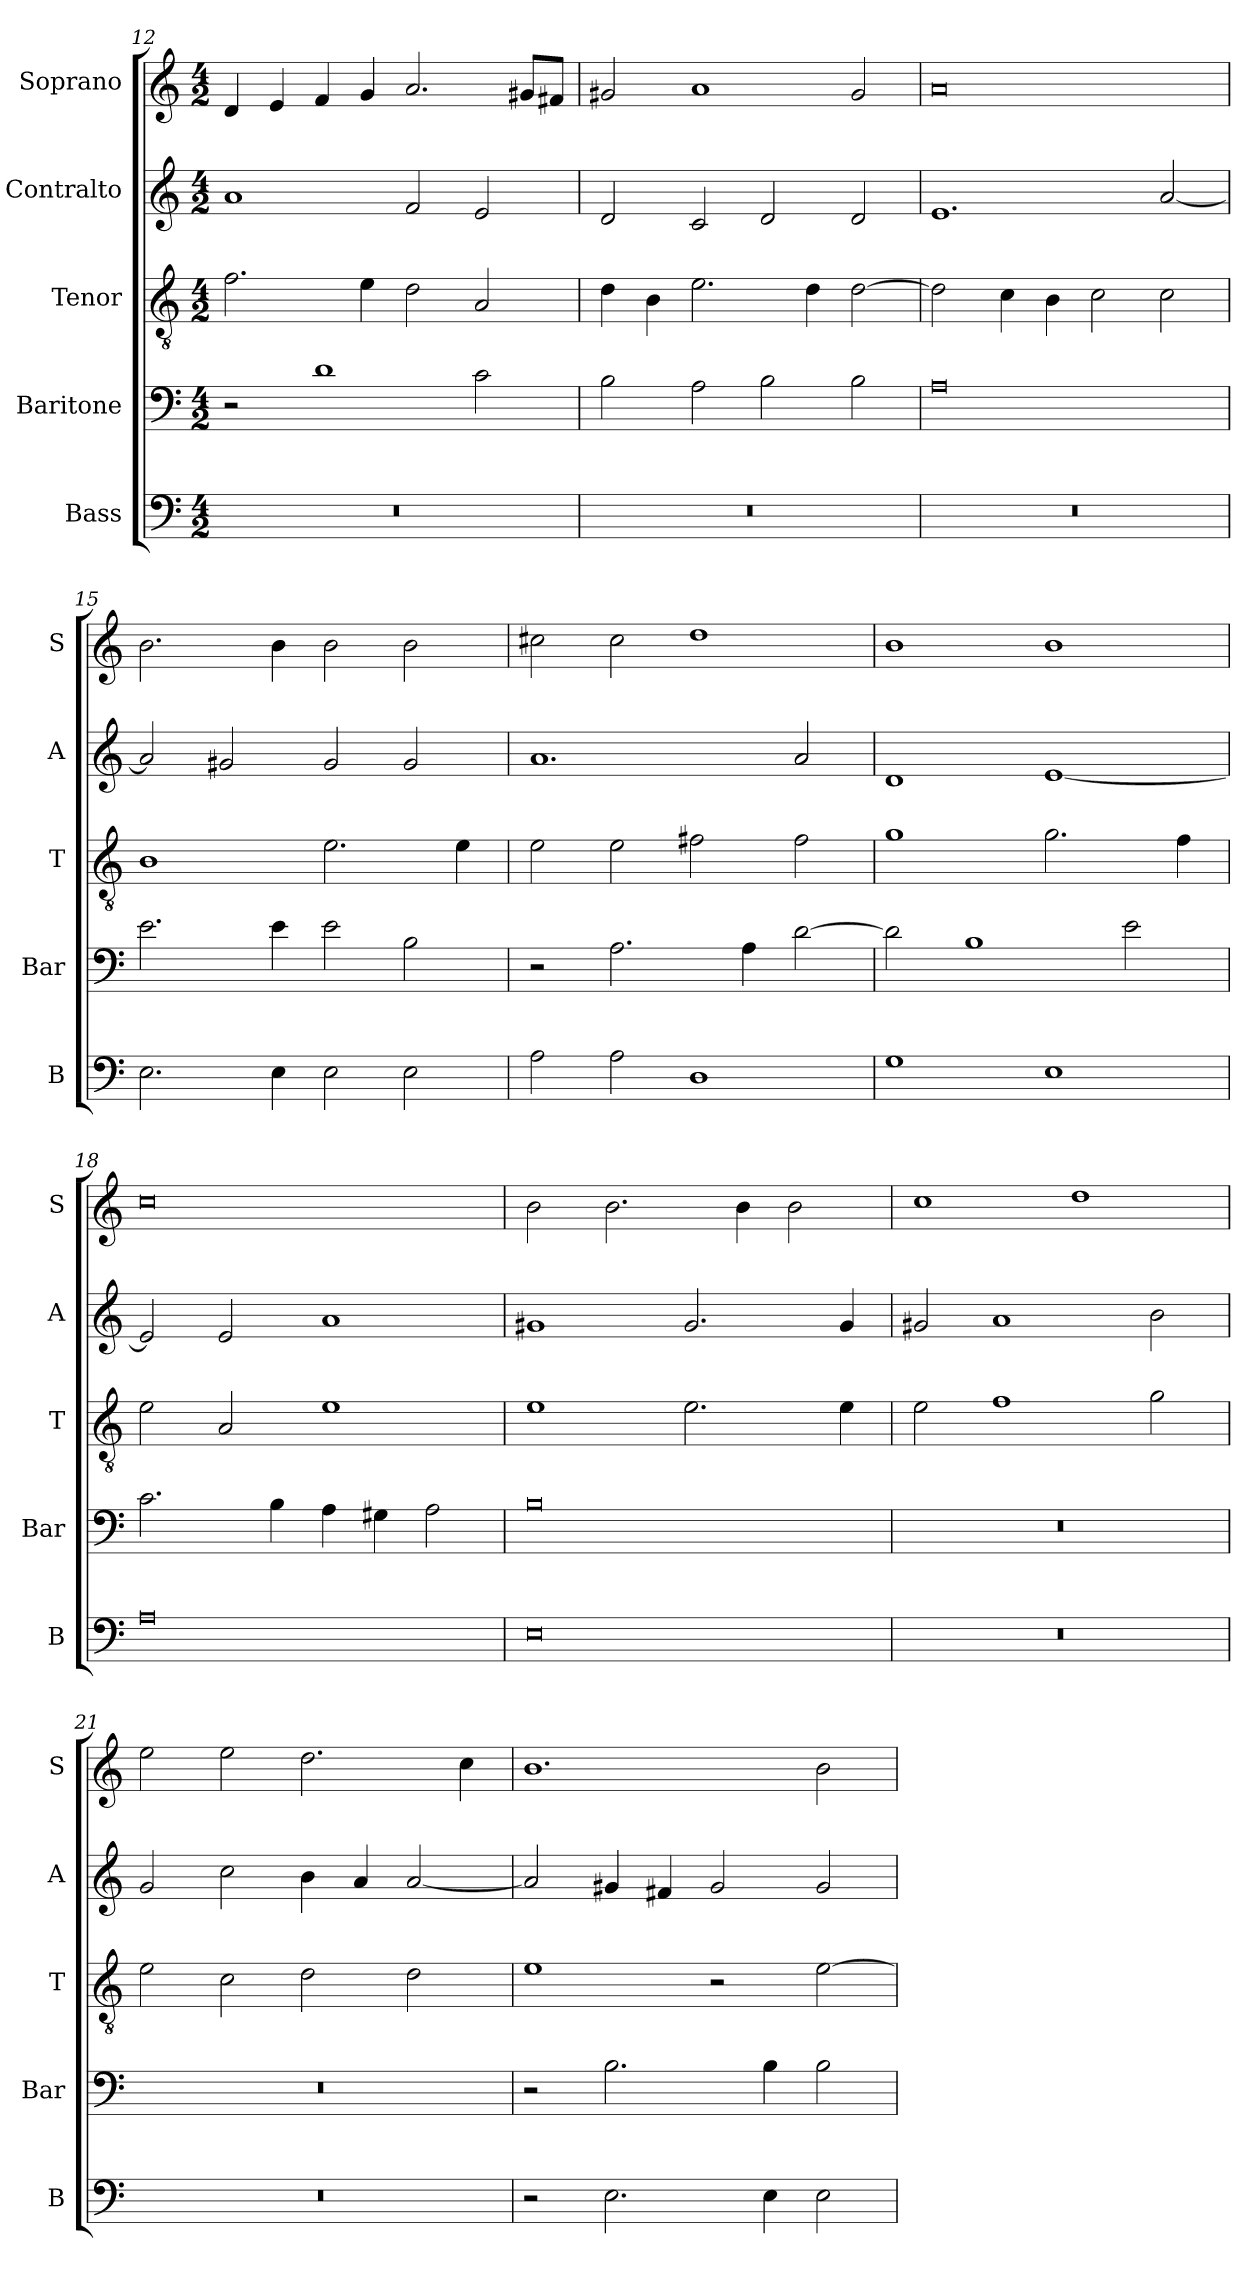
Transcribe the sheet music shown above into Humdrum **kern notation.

**kern	**kern	**kern	**kern	**kern
*part5	*part4	*part3	*part2	*part1
*staff5	*staff4	*staff3	*staff2	*staff1
*I"Bass	*I"Baritone	*I"Tenor	*I"Contralto	*I"Soprano
*I'B	*I'Bar	*I'T	*I'A	*I'S
*clefF4	*clefF4	*clefGv2	*clefG2	*clefG2
*k[]	*k[]	*k[]	*k[]	*k[]
*A:aeo	*A:aeo	*A:aeo	*A:aeo	*A:aeo
*M4/2	*M4/2	*M4/2	*M4/2	*M4/2
=12	=12	=12	=12	=12
0r	2r	2.f	1a	4d
.	.	.	.	4e
.	1d	.	.	4f
.	.	4e	.	4g
.	.	2d	2f	2.a
.	2c	2A	2e	.
.	.	.	.	8g#X/L
.	.	.	.	8f#X/J
=13	=13	=13	=13	=13
0r	2B	4d	2d	2g#X
.	.	4B	.	.
.	2A	2.e	2c	1a
.	2B	.	2d	.
.	.	4d	.	.
.	2B	[2d	2d	2g#
=14	=14	=14	=14	=14
0r	0A	2d]	1.e	0a
.	.	4c	.	.
.	.	4B	.	.
.	.	2c	.	.
.	.	2c	[2a	.
=15	=15	=15	=15	=15
2.E	2.e	1B	2a]	2.b
.	.	.	2g#X	.
4E	4e	.	.	4b
2E	2e	2.e	2g#	2b
2E	2B	.	2g#	2b
.	.	4e	.	.
=16	=16	=16	=16	=16
2A	2r	2e	1.a	2cc#X
2A	2.A	2e	.	2cc#
1D	.	2f#X	.	1dd
.	4A	.	.	.
.	[2d	2f#	2a	.
=17	=17	=17	=17	=17
1G	2d]	1g	1d	1b
.	1B	.	.	.
1E	.	2.g	[1e	1b
.	2e	.	.	.
.	.	4f	.	.
=18	=18	=18	=18	=18
0A	2.c	2e	2e]	0cc
.	.	2A	2e	.
.	4B	.	.	.
.	4A	1e	1a	.
.	4G#X	.	.	.
.	2A	.	.	.
=19	=19	=19	=19	=19
0E	0B	1e	1g#X	2b
.	.	.	.	2.b
.	.	2.e	2.g#	.
.	.	.	.	4b
.	.	.	.	2b
.	.	4e	4g#	.
=20	=20	=20	=20	=20
0r	0r	2e	2g#X	1cc
.	.	1f	1a	.
.	.	.	.	1dd
.	.	2g	2b	.
=21	=21	=21	=21	=21
0r	0r	2e	2g	2ee
.	.	2c	2cc	2ee
.	.	2d	4b	2.dd
.	.	.	4a	.
.	.	2d	[2a	.
.	.	.	.	4cc
=22	=22	=22	=22	=22
2r	2r	1e	2a]	1.b
2.E	2.B	.	4g#X	.
.	.	.	4f#X	.
.	.	2r	2g#	.
4E	4B	.	.	.
2E	2B	[2e	2g#	2b
=	=	=	=	=
*-	*-	*-	*-	*-
